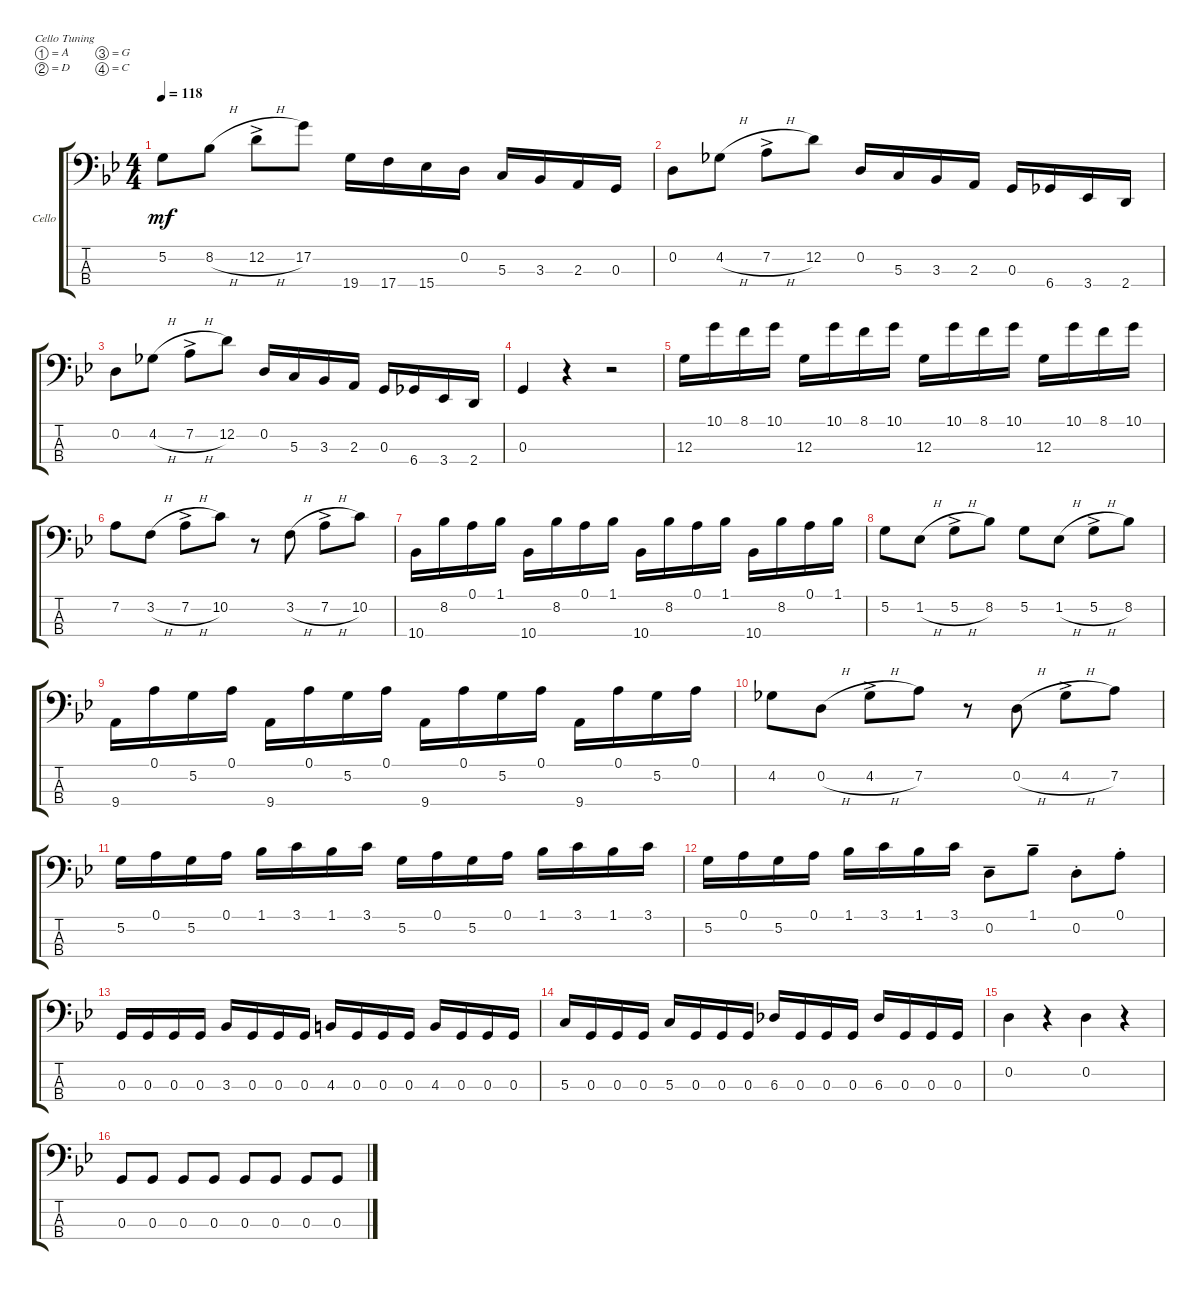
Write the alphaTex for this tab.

\defaultSystemsLayout 4
\bracketExtendMode groupsimilarinstruments
\firstSystemTrackNameOrientation horizontal
\otherSystemsTrackNameOrientation horizontal
\track ("Cello 2" "Cello") {instrument cello}
\staff {score tabs}
\tuning (A3 D3 G2 C2)
\ts (4 4)
\tempo 118
\clef f4
\ks gminor
5.2.8{dy mf} 8.2{h}.8 12.2{h ac}.8 17.2.8 19.4.16 17.4.16 15.4.16 0.2.16 5.3.16 3.3.16 2.3.16 0.3.16 |
0.2.8 4.2{h}.8 7.2{h ac}.8 12.2.8 0.2.16 5.3.16 3.3.16 2.3.16 0.3.16 6.4.16 3.4.16 2.4.16 |
0.2.8 4.2{h}.8 7.2{h ac}.8 12.2.8 0.2.16 5.3.16 3.3.16 2.3.16 0.3.16 6.4.16 3.4.16 2.4.16 |
0.3.4 r.4 r.2 |
12.3.16 10.1.16 8.1.16 10.1.16 12.3.16 10.1.16 8.1.16 10.1.16 12.3.16 10.1.16 8.1.16 10.1.16 12.3.16 10.1.16 8.1.16 10.1.16 |
7.2.8 3.2{h}.8 7.2{h ac}.8 10.2.8 r.8 3.2{h}.8 7.2{h ac}.8 10.2.8 |
10.4.16 8.2.16 0.1.16 1.1.16 10.4.16 8.2.16 0.1.16 1.1.16 10.4.16 8.2.16 0.1.16 1.1.16 10.4.16 8.2.16 0.1.16 1.1.16 |
5.2.8 1.2{h}.8 5.2{h ac}.8 8.2.8 5.2.8 1.2{h}.8 5.2{h ac}.8 8.2.8 |
9.4.16 0.1.16 5.2.16 0.1.16 9.4.16 0.1.16 5.2.16 0.1.16 9.4.16 0.1.16 5.2.16 0.1.16 9.4.16 0.1.16 5.2.16 0.1.16 |
4.2.8 0.2{h}.8 4.2{h ac}.8 7.2.8 r.8 0.2{h}.8 4.2{h ac}.8 7.2.8 |
5.2.16 0.1.16 5.2.16 0.1.16 1.1.16 3.1.16 1.1.16 3.1.16 5.2.16 0.1.16 5.2.16 0.1.16 1.1.16 3.1.16 1.1.16 3.1.16 |
5.2.16 0.1.16 5.2.16 0.1.16 1.1.16 3.1.16 1.1.16 3.1.16 0.2{ten}.8 1.1{ten}.8 0.2{st}.8 0.1{st}.8 |
0.3.16 0.3.16 0.3.16 0.3.16 3.3.16 0.3.16 0.3.16 0.3.16 4.3.16 0.3.16 0.3.16 0.3.16 4.3.16 0.3.16 0.3.16 0.3.16 |
5.3.16 0.3.16 0.3.16 0.3.16 5.3.16 0.3.16 0.3.16 0.3.16 6.3.16 0.3.16 0.3.16 0.3.16 6.3.16 0.3.16 0.3.16 0.3.16 |
0.2.4 r.4 0.2.4 r.4 |
0.3.8 0.3.8 0.3.8 0.3.8 0.3.8 0.3.8 0.3.8 0.3.8
